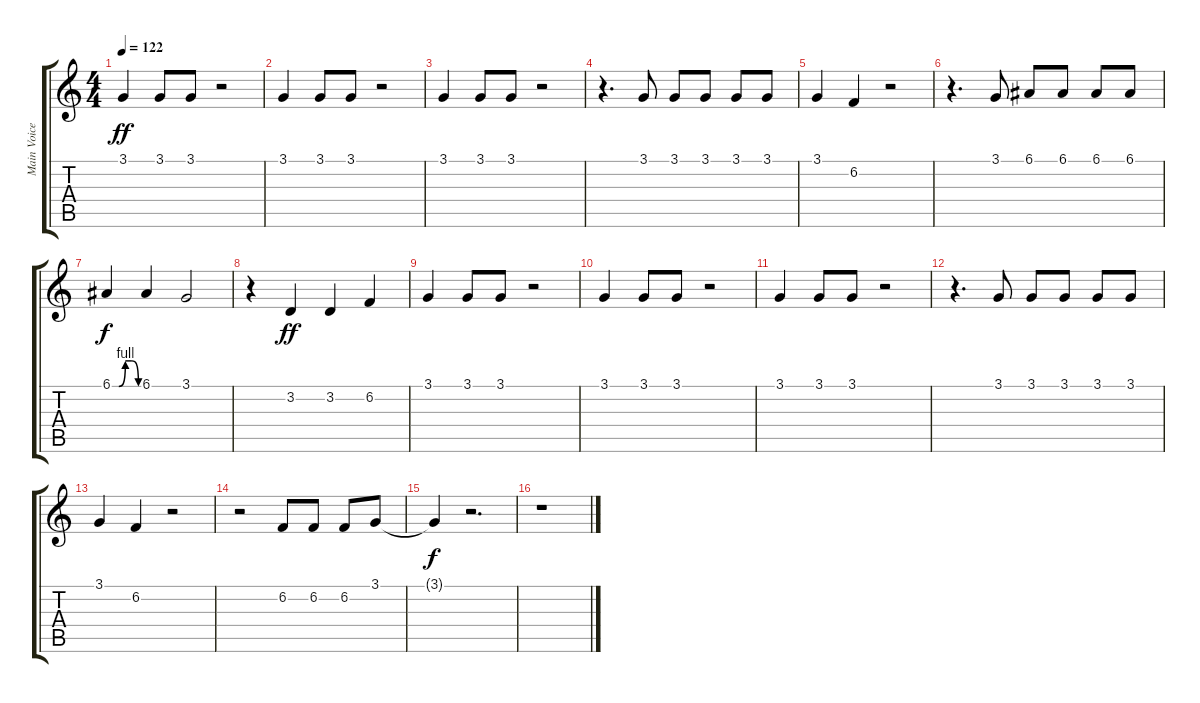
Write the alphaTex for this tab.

\track ("Main Voice" "Main Voice") {instrument pad4choir}
\staff {score tabs}
\tuning (E4 B3 G3 D3 A2 E2) {hide}
\ts (4 4)
\tempo 122
\clef g2
\ks c
3.1.4{dy ff} 3.1.8 3.1.8 r.2 |
3.1.4 3.1.8 3.1.8 r.2 |
3.1.4 3.1.8 3.1.8 r.2 |
r.4{d} 3.1.8 3.1.8 3.1.8 3.1.8 3.1.8 |
3.1.4 6.2.4 r.2 |
r.4{d} 3.1.8 6.1.8 6.1.8 6.1.8 6.1.8 |
6.1{be (custom 0 0 15 0 30 4 45 4 60 0)}.4{dy f} 6.1.4 3.1.2 |
r.4 3.2.4{dy ff} 3.2.4 6.2.4 |
3.1.4 3.1.8 3.1.8 r.2 |
3.1.4 3.1.8 3.1.8 r.2 |
3.1.4 3.1.8 3.1.8 r.2 |
r.4{d} 3.1.8 3.1.8 3.1.8 3.1.8 3.1.8 |
3.1.4 6.2.4 r.2 |
r.2 6.2.8 6.2.8 6.2.8 3.1.8 |
3.1{t}.4{dy f} r.2{d} |
r.1
